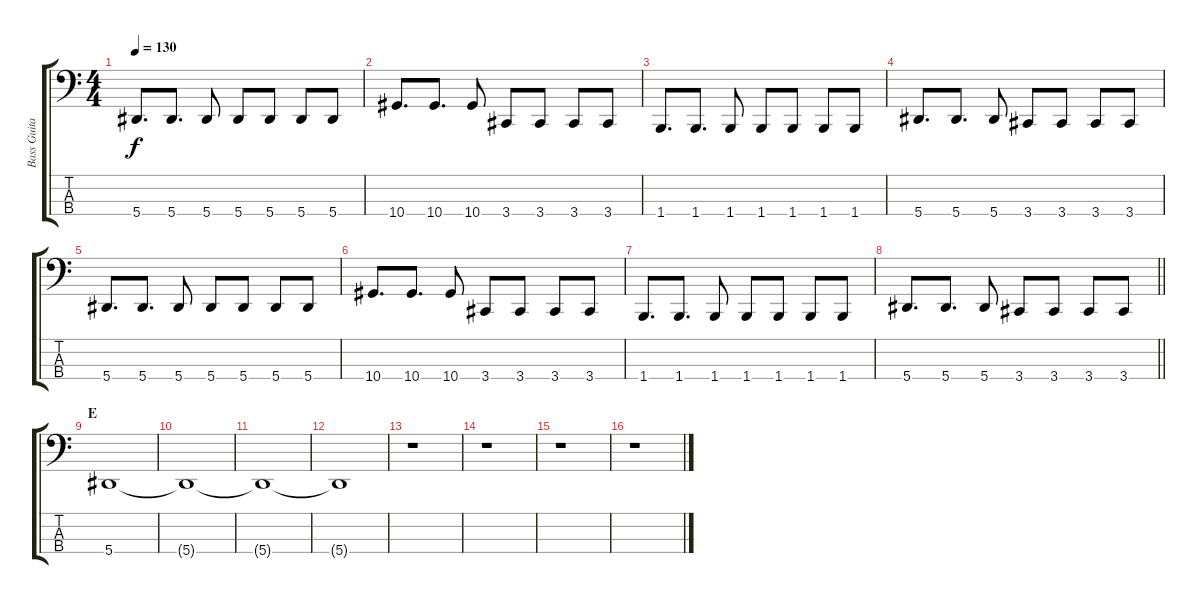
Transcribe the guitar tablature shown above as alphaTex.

\track ("Bass Guitar: John Kis Gyevi" "Bass Guita") {instrument electricbasspick}
\staff {score tabs}
\tuning (Eb2 Bb1 F1 Bb0) {hide}
\ts (4 4)
\tempo 130
\clef f4
\ks c
5.4.8{d dy f} 5.4.8{d} 5.4.8 5.4.8 5.4.8 5.4.8 5.4.8 |
10.4.8{d} 10.4.8{d} 10.4.8 3.4.8 3.4.8 3.4.8 3.4.8 |
1.4.8{d} 1.4.8{d} 1.4.8 1.4.8 1.4.8 1.4.8 1.4.8 |
5.4.8{d} 5.4.8{d} 5.4.8 3.4.8 3.4.8 3.4.8 3.4.8 |
5.4.8{d} 5.4.8{d} 5.4.8 5.4.8 5.4.8 5.4.8 5.4.8 |
10.4.8{d} 10.4.8{d} 10.4.8 3.4.8 3.4.8 3.4.8 3.4.8 |
1.4.8{d} 1.4.8{d} 1.4.8 1.4.8 1.4.8 1.4.8 1.4.8 |
\barLineRight lightlight
5.4.8{d} 5.4.8{d} 5.4.8 3.4.8 3.4.8 3.4.8 3.4.8 |
\section ("" "E")
5.4.1 |
5.4{t}.1{volume 0} |
5.4{t}.1 |
5.4{t}.1 |
r.1{volume 13} |
r.1 |
r.1 |
r.1
